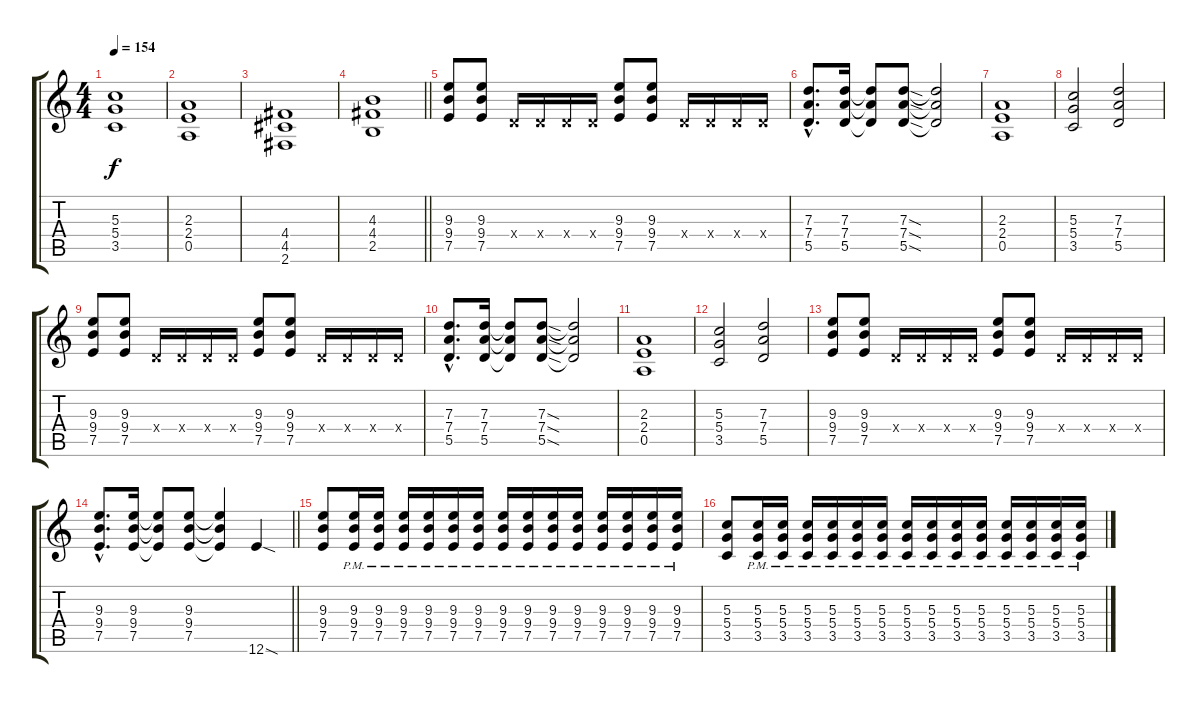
\track "" {instrument distortionguitar}
\staff {score tabs}
\tuning (E4 B3 G3 D3 A2 E2) {hide}
\ts (4 4)
\tempo 154
\clef g2
\ks c
(5.3 5.4 3.5).1{dy f} |
(2.3 2.4 0.5).1 |
(4.4 4.5 2.6).1 |
\barLineRight lightlight
(4.3 4.4 2.5).1 |
(9.3 9.4 7.5).8 (9.3 9.4 7.5).8 0.4{x}.16 0.4{x}.16 0.4{x}.16 0.4{x}.16 (9.3 9.4 7.5).8 (9.3 9.4 7.5).8 0.4{x}.16 0.4{x}.16 0.4{x}.16 0.4{x}.16 |
(7.3{hac} 7.4{hac} 5.5{hac}).8{d} (7.3 7.4 5.5).16 (7.3{t} 7.4{t} 5.5{t}).8 (7.3{sod} 7.4{sod} 5.5{sod}).8 (7.3{t} 7.4{t} 5.5{t}).2 |
(2.3 2.4 0.5).1 |
(5.3 5.4 3.5).2 (7.3 7.4 5.5).2 |
(9.3 9.4 7.5).8 (9.3 9.4 7.5).8 0.4{x}.16 0.4{x}.16 0.4{x}.16 0.4{x}.16 (9.3 9.4 7.5).8 (9.3 9.4 7.5).8 0.4{x}.16 0.4{x}.16 0.4{x}.16 0.4{x}.16 |
(7.3{hac} 7.4{hac} 5.5{hac}).8{d} (7.3 7.4 5.5).16 (7.3{t} 7.4{t} 5.5{t}).8 (7.3{sod} 7.4{sod} 5.5{sod}).8 (7.3{t} 7.4{t} 5.5{t}).2 |
(2.3 2.4 0.5).1 |
(5.3 5.4 3.5).2 (7.3 7.4 5.5).2 |
(9.3 9.4 7.5).8 (9.3 9.4 7.5).8 0.4{x}.16 0.4{x}.16 0.4{x}.16 0.4{x}.16 (9.3 9.4 7.5).8 (9.3 9.4 7.5).8 0.4{x}.16 0.4{x}.16 0.4{x}.16 0.4{x}.16 |
\barLineRight lightlight
(9.3{hac} 9.4{hac} 7.5{hac}).8{d} (9.3 9.4 7.5).16 (9.3{t} 9.4{t} 7.5{t}).8 (9.3 9.4 7.5).8 (9.3{t} 9.4{t} 7.5{t}).4 12.6{sod}.4 |
(9.3 9.4 7.5).8 (9.3{pm} 9.4{pm} 7.5{pm}).16 (9.3{pm} 9.4{pm} 7.5{pm}).16 (9.3{pm} 9.4{pm} 7.5{pm}).16 (9.3{pm} 9.4{pm} 7.5{pm}).16 (9.3{pm} 9.4{pm} 7.5{pm}).16 (9.3{pm} 9.4{pm} 7.5{pm}).16 (9.3{pm} 9.4{pm} 7.5{pm}).16 (9.3{pm} 9.4{pm} 7.5{pm}).16 (9.3{pm} 9.4{pm} 7.5{pm}).16 (9.3{pm} 9.4{pm} 7.5{pm}).16 (9.3{pm} 9.4{pm} 7.5{pm}).16 (9.3{pm} 9.4{pm} 7.5{pm}).16 (9.3{pm} 9.4{pm} 7.5{pm}).16 (9.3{pm} 9.4{pm} 7.5{pm}).16 |
(5.3 5.4 3.5).8 (5.3{pm} 5.4{pm} 3.5{pm}).16 (5.3{pm} 5.4{pm} 3.5{pm}).16 (5.3{pm} 5.4{pm} 3.5{pm}).16 (5.3{pm} 5.4{pm} 3.5{pm}).16 (5.3{pm} 5.4{pm} 3.5{pm}).16 (5.3{pm} 5.4{pm} 3.5{pm}).16 (5.3{pm} 5.4{pm} 3.5{pm}).16 (5.3{pm} 5.4{pm} 3.5{pm}).16 (5.3{pm} 5.4{pm} 3.5{pm}).16 (5.3{pm} 5.4{pm} 3.5{pm}).16 (5.3{pm} 5.4{pm} 3.5{pm}).16 (5.3{pm} 5.4{pm} 3.5{pm}).16 (5.3{pm} 5.4{pm} 3.5{pm}).16 (5.3{pm} 5.4{pm} 3.5{pm}).16
